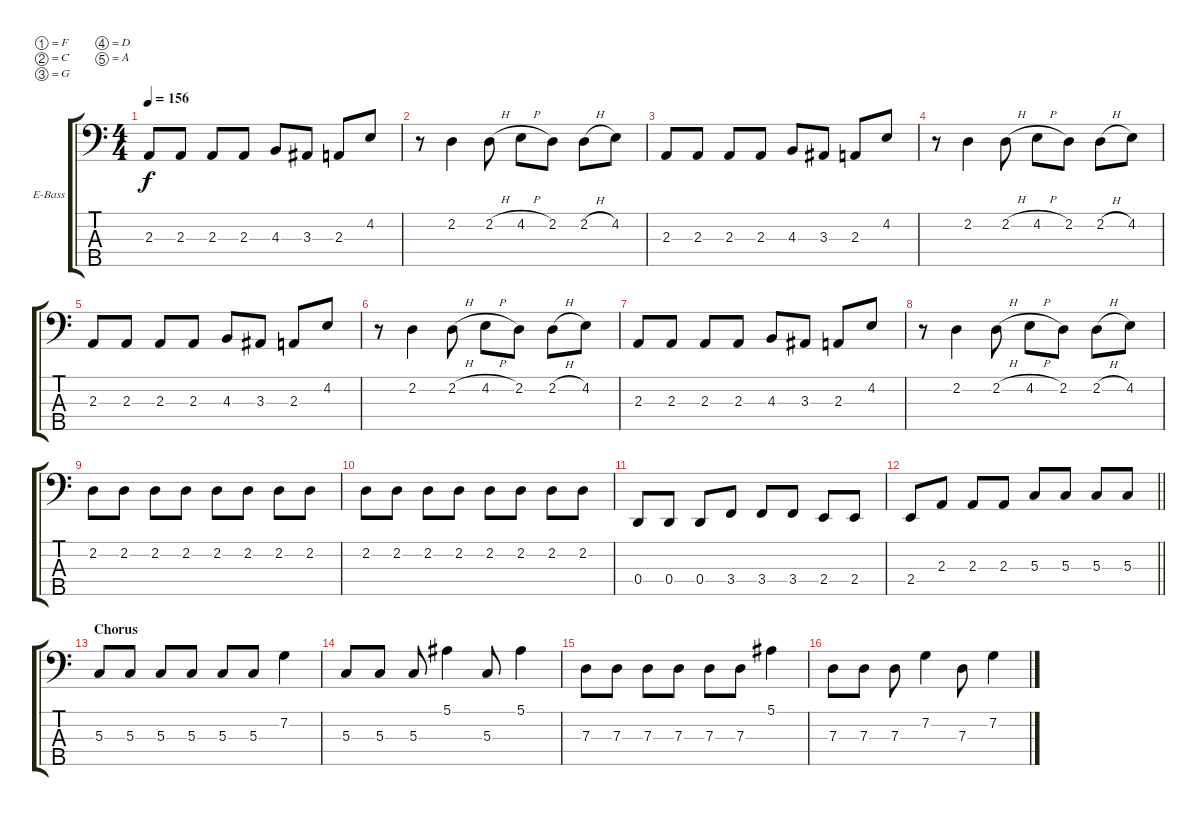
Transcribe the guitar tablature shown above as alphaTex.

\bracketExtendMode groupsimilarinstruments
\firstSystemTrackNameOrientation horizontal
\otherSystemsTrackNameOrientation horizontal
\track ("Bass" "E-Bass") {instrument electricbassfinger}
\staff {score tabs}
\tuning (F2 C2 G1 D1 A0)
\ts (4 4)
\tempo 156
\clef f4
\ks c
2.3.8{dy f} 2.3.8 2.3.8 2.3.8 4.3.8 3.3.8 2.3.8 4.2.8 |
r.8 2.2.4 2.2{h}.8 4.2{h}.8 2.2.8 2.2{h}.8 4.2.8 |
2.3.8 2.3.8 2.3.8 2.3.8 4.3.8 3.3.8 2.3.8 4.2.8 |
r.8 2.2.4 2.2{h}.8 4.2{h}.8 2.2.8 2.2{h}.8 4.2.8 |
2.3.8 2.3.8 2.3.8 2.3.8 4.3.8 3.3.8 2.3.8 4.2.8 |
r.8 2.2.4 2.2{h}.8 4.2{h}.8 2.2.8 2.2{h}.8 4.2.8 |
2.3.8 2.3.8 2.3.8 2.3.8 4.3.8 3.3.8 2.3.8 4.2.8 |
r.8 2.2.4 2.2{h}.8 4.2{h}.8 2.2.8 2.2{h}.8 4.2.8 |
2.2.8 2.2.8 2.2.8 2.2.8 2.2.8 2.2.8 2.2.8 2.2.8 |
2.2.8 2.2.8 2.2.8 2.2.8 2.2.8 2.2.8 2.2.8 2.2.8 |
0.4.8 0.4.8 0.4.8 3.4.8 3.4.8 3.4.8 2.4.8 2.4.8 |
\barLineRight lightlight
2.4.8 2.3.8 2.3.8 2.3.8 5.3.8 5.3.8 5.3.8 5.3.8 |
\section ("" "Chorus")
5.3.8 5.3.8 5.3.8 5.3.8 5.3.8 5.3.8 7.2.4 |
5.3.8 5.3.8 5.3.8 5.1.4 5.3.8 5.1.4 |
7.3.8 7.3.8 7.3.8 7.3.8 7.3.8 7.3.8 5.1.4 |
7.3.8 7.3.8 7.3.8 7.2.4 7.3.8 7.2.4
